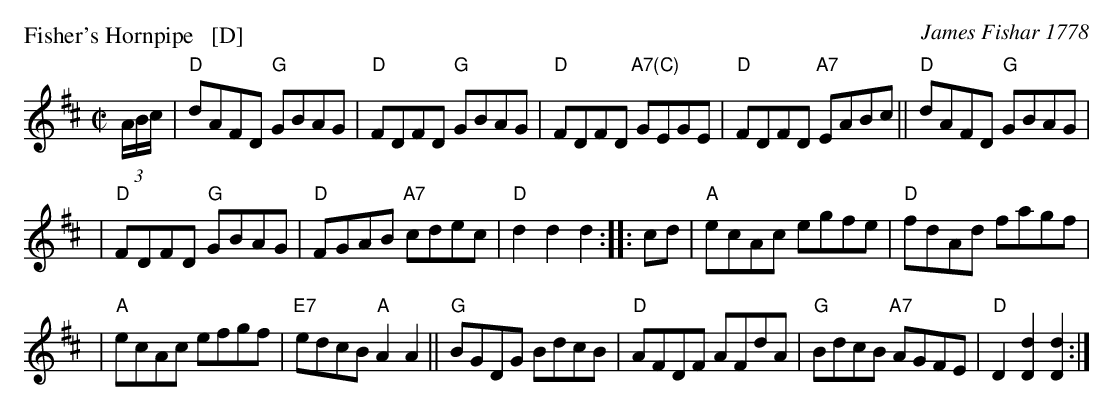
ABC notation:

X:1
P: Fisher's Hornpipe   [D]	% also in F
O: James Fishar 1778
M: C|
L: 1/8
K: D
(3A/B/c/ \
| "D"dAFD "G"GBAG | "D"FDFD "G"GBAG | "D"FDFD "A7(C)"GEGE | "D"FDFD "A7"EABc || "D"dAFD "G"GBAG |
| "D"FDFD "G"GBAG | "D"FGAB "A7"cdec | "D"d2d2 d2 :: cd | "A"ecAc egfe | "D"fdAd fagf |
| "A"ecAc efgf | "E7"edcB "A"A2A2 || "G"BGDG BdcB | "D"AFDF AFdA | "G"BdcB "A7"AGFE | "D"D2[d2D2] [d2D2] :|
